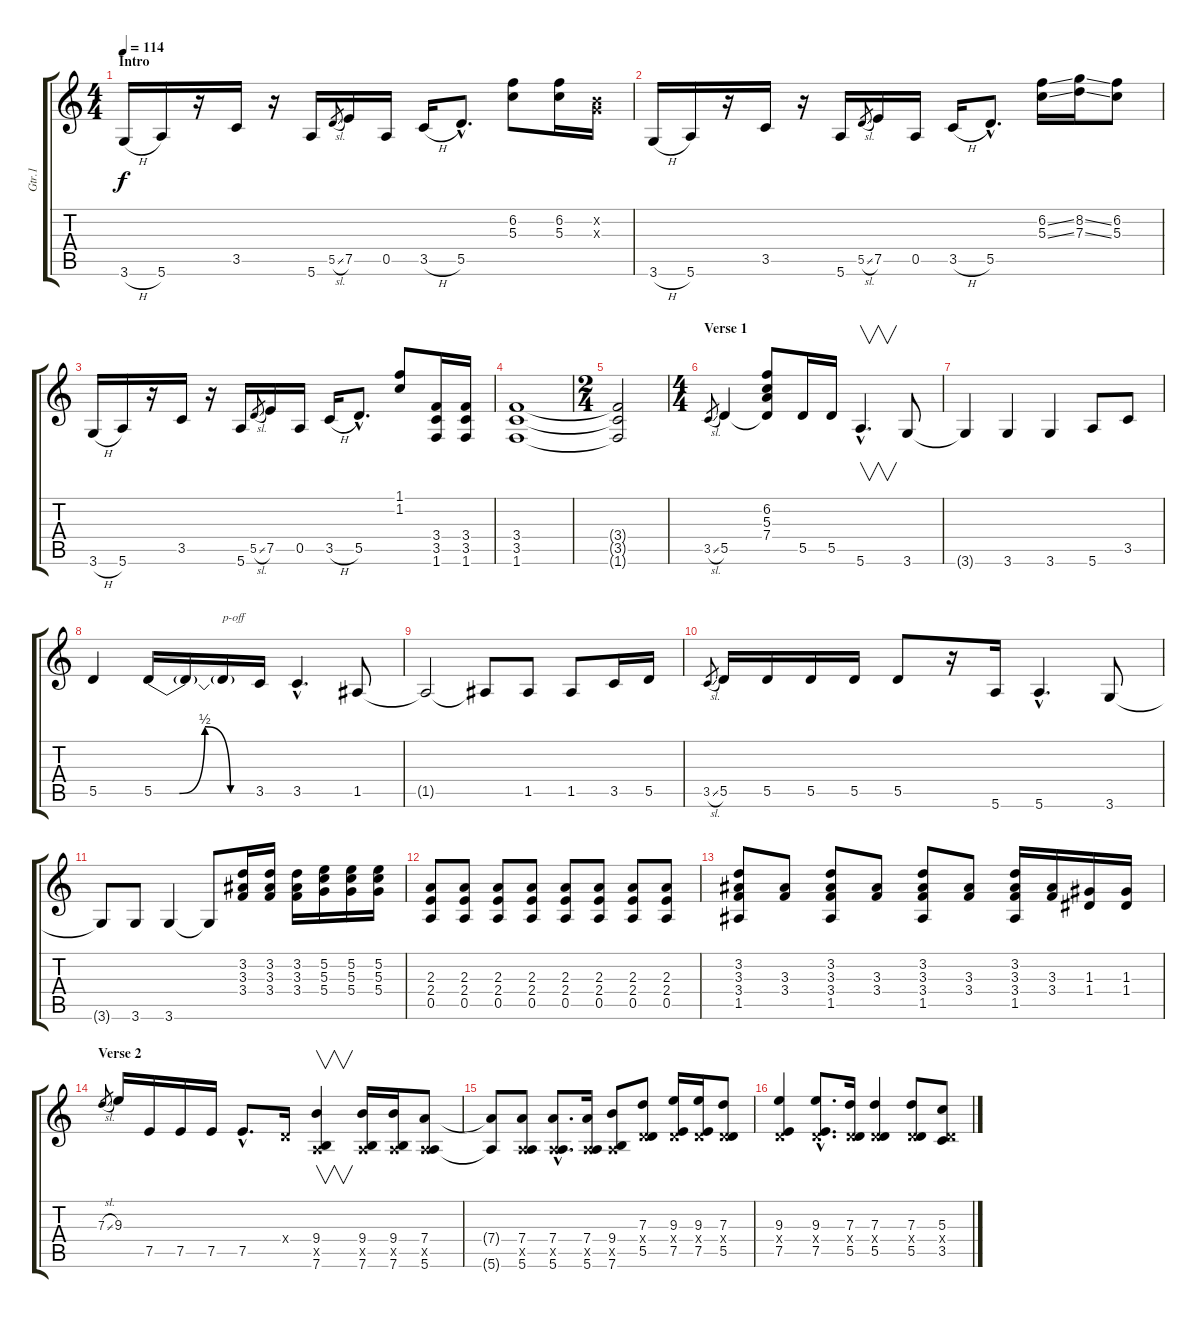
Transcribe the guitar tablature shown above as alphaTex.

\track ("Gtr.1" "Gtr.1") {instrument distortionguitar}
\staff {score tabs}
\tuning (E4 B3 G3 D3 A2 E2) {hide}
\ts (4 4)
\section ("" "Intro")
\tempo 114
\clef g2
\ks c
3.6{h}.16{dy f instrument distortionguitar} 5.6.16 r.16 3.5.16 r.16 5.6.16 5.5{sl}.8{gr} 7.5.16 0.5.16 3.5{h}.16 5.5{hac}.8{d} (6.2 5.3).8 (6.2 5.3).16 (0.2{x} 0.3{x}).16 |
3.6{h}.16 5.6.16 r.16 3.5.16 r.16 5.6.16 5.5{sl}.8{gr} 7.5.16 0.5.16 3.5{h}.16 5.5{hac}.8{d} (6.2{ss} 5.3{ss}).16 (8.2{ss} 7.3{ss}).16 (6.2 5.3).8 |
3.6{h}.16 5.6.16 r.16 3.5.16 r.16 5.6.16 5.5{sl}.8{gr} 7.5.16 0.5.16 3.5{h}.16 5.5{hac}.8{d} (1.1 1.2).8 (3.4 3.5 1.6).16 (3.4 3.5 1.6).16 |
(3.4 3.5 1.6).1 |
\ts (2 4)
(3.4{t} 3.5{t} 1.6{t}).2 |
\ts (4 4)
\section ("" "Verse 1")
3.5{sl}.8{gr} 5.5.4 (6.2 5.3 7.4 5.5{t}).8 5.5.16 5.5.16 5.6{hac}.4{v d} 3.6.8 |
3.6{t}.4 3.6.4 3.6.4 5.6.8 3.5.8 |
5.5.4 5.5{be (custom 0 0 15 0 30 2 45 0 60 0)}.16 5.5{t}.16 5.5{t}.16{txt "p-off"} 3.5.16 3.5{hac}.4{d} 1.5.8 |
1.5{t}.2 1.5{t}.8 1.5.8 1.5.8 3.5.16 5.5.16 |
3.5{sl}.8{gr} 5.5.16 5.5.16 5.5.16 5.5.16 5.5.8 r.16 5.6.16 5.6{hac}.4{d} 3.6.8 |
3.6{t}.8 3.6.8 3.6.4 3.6{t}.8 (3.2 3.3 3.4).16 (3.2 3.3 3.4).16 (3.2 3.3 3.4).16 (5.2 5.3 5.4).16 (5.2 5.3 5.4).16 (5.2 5.3 5.4).16 |
(2.3 2.4 0.5).8 (2.3 2.4 0.5).8 (2.3 2.4 0.5).8 (2.3 2.4 0.5).8 (2.3 2.4 0.5).8 (2.3 2.4 0.5).8 (2.3 2.4 0.5).8 (2.3 2.4 0.5).8 |
(3.2 3.3 3.4 1.5).8 (3.3 3.4).8 (3.2 3.3 3.4 1.5).8 (3.3 3.4).8 (3.2 3.3 3.4 1.5).8 (3.3 3.4).8 (3.2 3.3 3.4 1.5).16 (3.3 3.4).16 (1.3 1.4).16 (1.3 1.4).16 |
\section ("" "Verse 2")
7.3{sl}.8{gr} 9.3.16 7.5.16 7.5.16 7.5.16 7.5{hac}.8{d} 0.4{x}.16 (9.4 0.5{x} 7.6).4{v} (9.4 0.5{x} 7.6).16 (9.4 0.5{x} 7.6).16 (7.4 0.5{x} 5.6).8 |
(7.4{t} 5.6{t}).8 (7.4 0.5{x} 5.6).8 (7.4{hac} 0.5{hac x} 5.6{hac}).8{d} (7.4 0.5{x} 5.6).16 (9.4 0.5{x} 7.6).8 (7.3 0.4{x} 5.5).8 (9.3 0.4{x} 7.5).16 (9.3 0.4{x} 7.5).16 (7.3 0.4{x} 5.5).8 |
(9.3 0.4{x} 7.5).4 (9.3{hac} 0.4{hac x} 7.5{hac}).8{d} (7.3 0.4{x} 5.5).16 (7.3 0.4{x} 5.5).4 (7.3 0.4{x} 5.5).8 (5.3 0.4{x} 3.5).8
